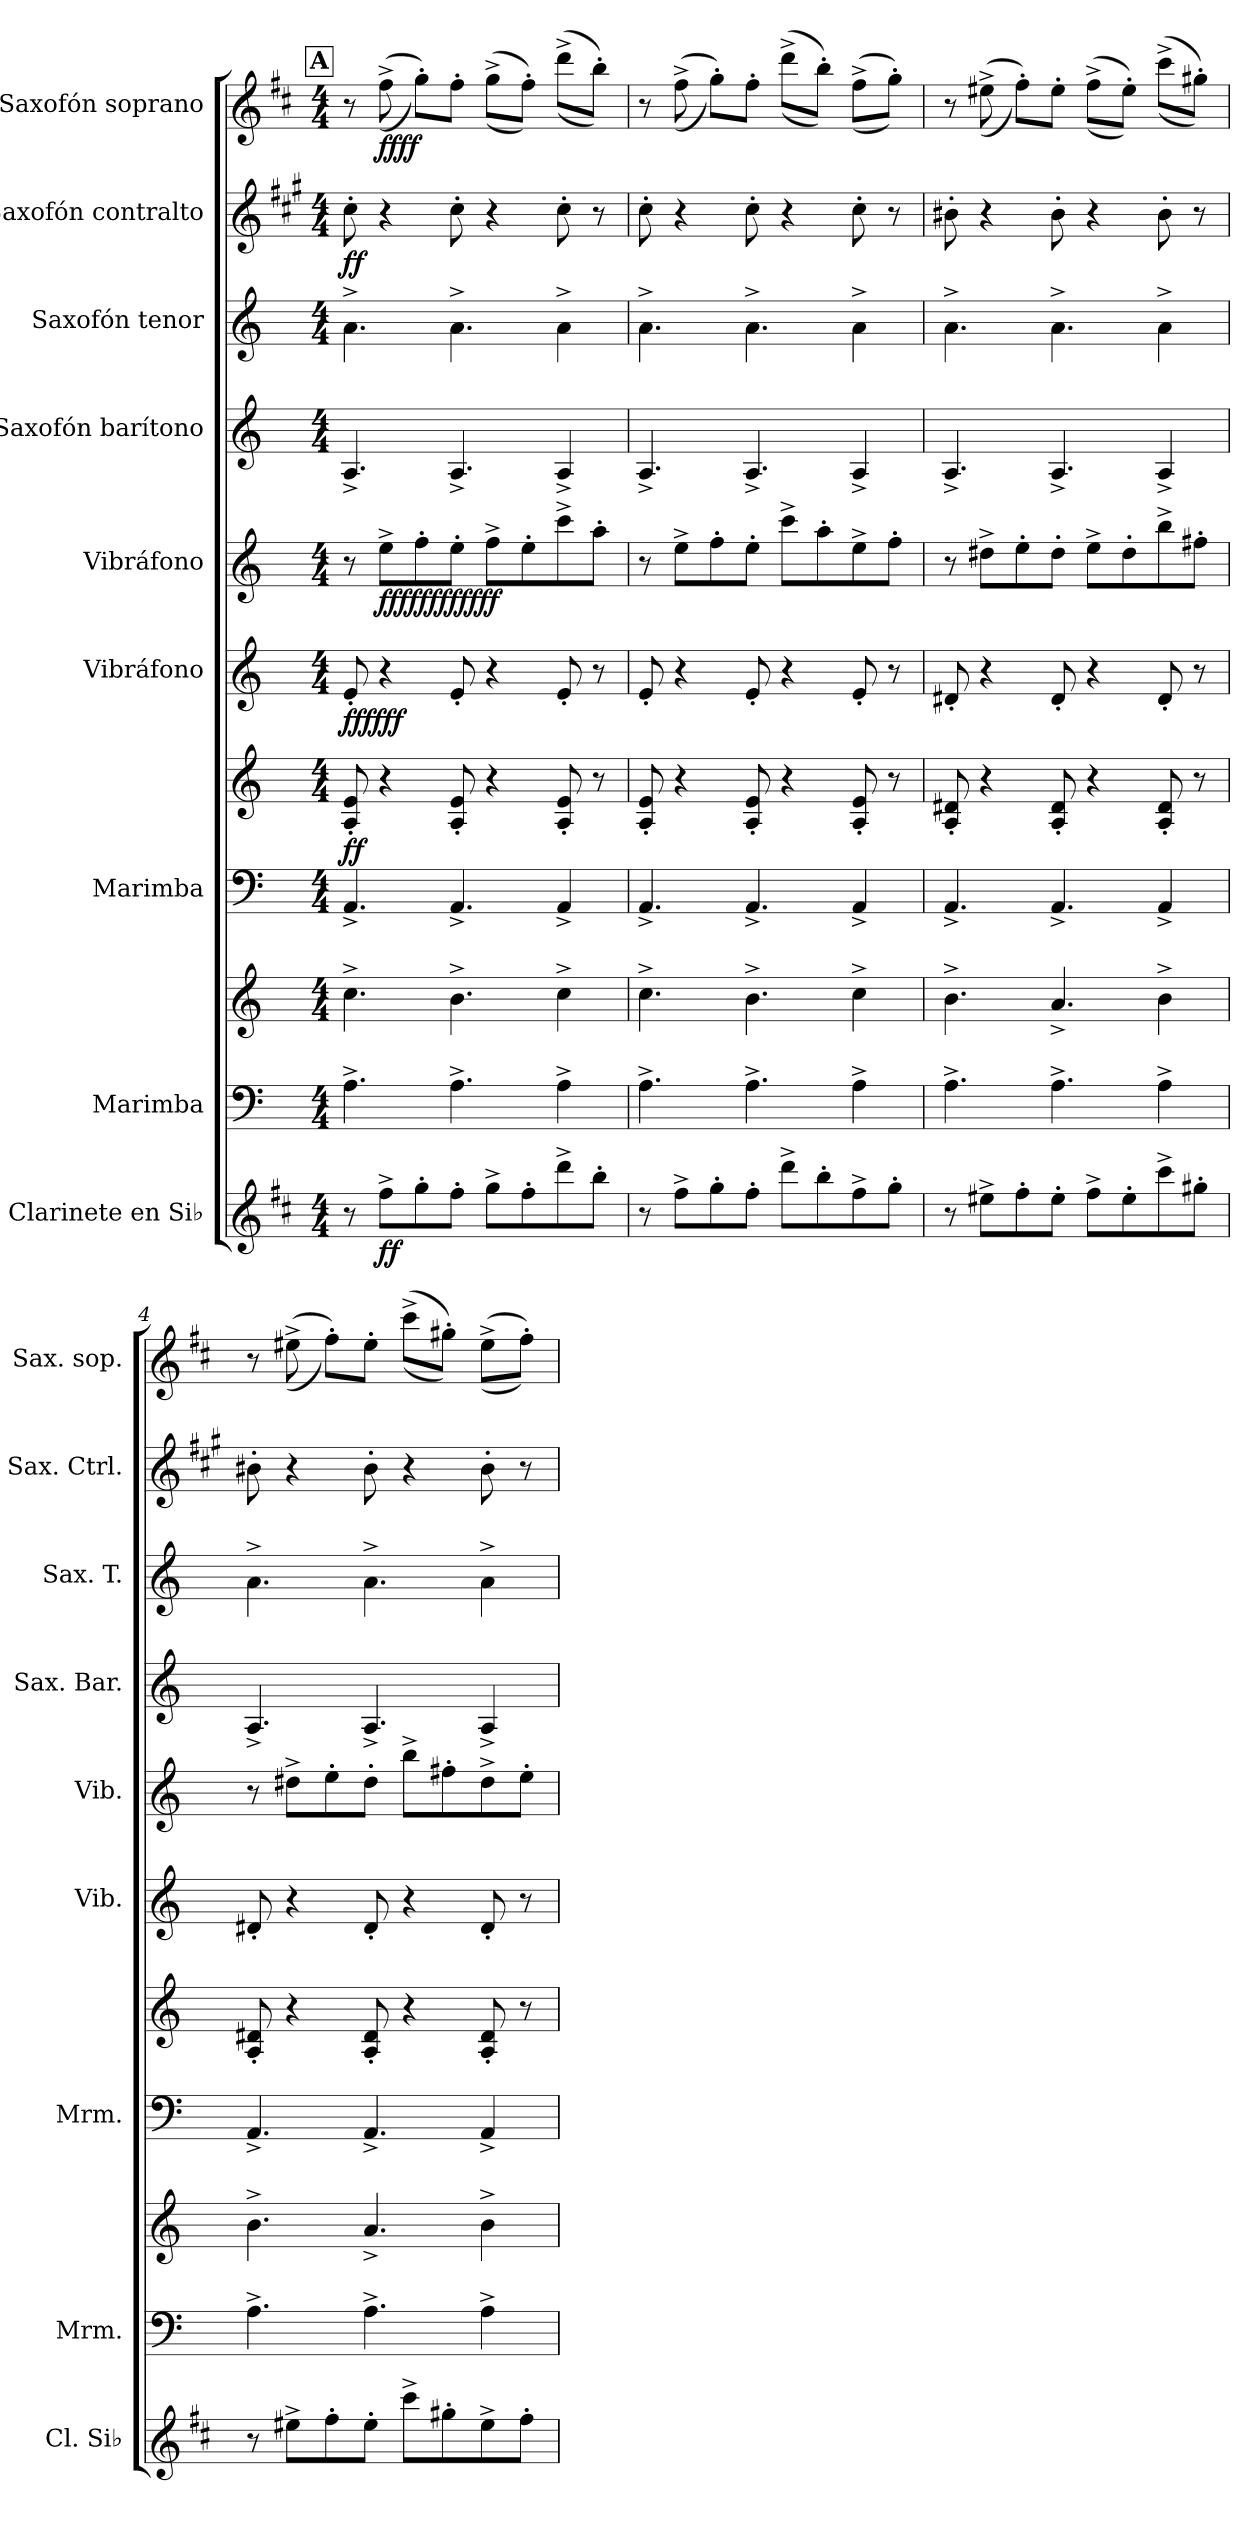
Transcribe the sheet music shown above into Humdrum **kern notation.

**kern	**dynam	**kern	**kern	**kern	**kern	**dynam	**kern	**dynam	**kern	**dynam	**kern	**kern	**kern	**dynam	**kern	**dynam
*part9	*part9	*part8	*part8	*part7	*part7	*part7	*part6	*part6	*part5	*part5	*part4	*part3	*part2	*part2	*part1	*part1
*staff11	*staff11	*staff10	*staff9	*staff8	*staff7	*staff7/8	*staff6	*staff6	*staff5	*staff5	*staff4	*staff3	*staff2	*staff2	*staff1	*staff1
*I"Clarinete en Si♭	*	*I"Marimba	*	*I"Marimba	*	*	*I"Vibráfono	*	*I"Vibráfono	*	*I"Saxofón barítono	*I"Saxofón tenor	*I"Saxofón contralto	*	*I"Saxofón soprano	*
*I'Cl. Si♭	*	*I'Mrm.	*	*I'Mrm.	*	*	*I'Vib.	*	*I'Vib.	*	*I'Sax. Bar.	*I'Sax. T.	*I'Sax. Ctrl.	*	*I'Sax. sop.	*
*clefG2	*	*clefF4	*clefG2	*clefF4	*clefG2	*	*clefG2	*	*clefG2	*	*clefG2	*clefG2	*clefG2	*	*clefG2	*
*ITrd1c2	*	*	*	*	*	*	*	*	*	*	*ITrd12c21	*ITrd8c14	*ITrd5c9	*	*ITrd1c2	*
*k[]	*	*k[]	*k[]	*k[]	*k[]	*	*k[]	*	*k[]	*	*k[]	*k[]	*k[]	*	*k[]	*
*M4/4	*	*M4/4	*M4/4	*M4/4	*M4/4	*	*M4/4	*	*M4/4	*	*M4/4	*M4/4	*M4/4	*	*M4/4	*
!!LO:REH:place=s1:a:B:fs=14:t=A
=1	=1	=1	=1	=1	=1	=1	=1	=1	=1	=1	=1	=1	=1	=1	=1	=1
!	!	!	!	!	!	!LO:DY:b	!	!	!	!	!	!	!	!	!	!
!	!	!	!	!	!	!LO:DY:n=1:b	!	!LO:DY:b	!	!	!	!	!	!	!	!
!	!	!	!	!	!	!	!	!LO:DY:n=1:b	!	!	!	!	!	!	!	!
!	!	!	!	!	!	!	!	!LO:DY:n=2:b	!	!	!	!	!	!	!	!
!	!	!	!	!	!	!	!	!LO:DY:n=3:b	!	!	!	!	!	!	!	!
!	!	!	!	!	!	!	!	!LO:DY:n=4:b	!	!	!	!	!	!	!	!
!	!	!	!	!	!	!	!	!LO:DY:n=5:b	!	!	!	!	!	!LO:DY:b	!	!
!	!	!	!	!	!	!	!	!	!	!	!	!	!	!LO:DY:n=1:b	!	!
8r	.	4.A^\	4.cc^\	4.AA^/	8A/' 8e/'	f f	8e'/	f f f f f f	8r	.	4.AA^/	4.A^\	8e'\	f f	8r	.
!	!LO:DY:b	!	!	!	!	!	!	!	!	!LO:DY:b	!	!	!	!	!	!
!	!	!	!	!	!	!	!	!	!	!LO:DY:n=1:b	!	!	!	!	!	!
!	!	!	!	!	!	!	!	!	!	!LO:DY:n=2:b	!	!	!	!	!	!
!	!	!	!	!	!	!	!	!	!	!LO:DY:n=3:b	!	!	!	!	!	!
!	!	!	!	!	!	!	!	!	!	!LO:DY:n=4:b	!	!	!	!	!	!
!	!	!	!	!	!	!	!	!	!	!LO:DY:n=5:b	!	!	!	!	!	!LO:DY:b
!	!	!	!	!	!	!	!	!	!	!	!	!	!	!	!	!LO:DY:n=1:b
8ee^\L	ff	.	.	.	4r	.	4r	.	8ee^\L	ff ff ff ff ff ff	.	.	4r	.	(>(>8ee^\	ff ff
8ff'\	.	.	.	.	.	.	.	.	8ff'\	.	.	.	.	.	8ff'\L))	.
8ee'\J	.	4.A^\	4.b^\	4.AA^/	8A/' 8e/'	.	8e'/	.	8ee'\J	.	4.AA^/	4.A^\	8e'\	.	8ee'\J	.
8ff^\L	.	.	.	.	4r	.	4r	.	8ff^\L	.	.	.	4r	.	(>(>8ff^\L	.
8ee'\	.	.	.	.	.	.	.	.	8ee'\	.	.	.	.	.	8ee'\J))	.
8ccc^\	.	4A^\	4cc^\	4AA^/	8A/' 8e/'	.	8e'/	.	8ccc^\	.	4AA^/	4A^\	8e'\	.	(>(>8ccc^\L	.
8aa'\J	.	.	.	.	8r	.	8r	.	8aa'\J	.	.	.	8r	.	8aa'\J))	.
=2	=2	=2	=2	=2	=2	=2	=2	=2	=2	=2	=2	=2	=2	=2	=2	=2
8r	.	4.A^\	4.cc^\	4.AA^/	8A/' 8e/'	.	8e'/	.	8r	.	4.AA^/	4.A^\	8e'\	.	8r	.
8ee^\L	.	.	.	.	4r	.	4r	.	8ee^\L	.	.	.	4r	.	(>(>8ee^\	.
8ff'\	.	.	.	.	.	.	.	.	8ff'\	.	.	.	.	.	8ff'\L))	.
8ee'\J	.	4.A^\	4.b^\	4.AA^/	8A/' 8e/'	.	8e'/	.	8ee'\J	.	4.AA^/	4.A^\	8e'\	.	8ee'\J	.
8ccc^\L	.	.	.	.	4r	.	4r	.	8ccc^\L	.	.	.	4r	.	(>(>8ccc^\L	.
8aa'\	.	.	.	.	.	.	.	.	8aa'\	.	.	.	.	.	8aa'\J))	.
8ee^\	.	4A^\	4cc^\	4AA^/	8A/' 8e/'	.	8e'/	.	8ee^\	.	4AA^/	4A^\	8e'\	.	(>(>8ee^\L	.
8ff'\J	.	.	.	.	8r	.	8r	.	8ff'\J	.	.	.	8r	.	8ff'\J))	.
=3	=3	=3	=3	=3	=3	=3	=3	=3	=3	=3	=3	=3	=3	=3	=3	=3
8r	.	4.A^\	4.b^\	4.AA^/	8A/' 8d#X/'	.	8d#X'/	.	8r	.	4.AA^/	4.A^\	8d#X'\	.	8r	.
8dd#X^\L	.	.	.	.	4r	.	4r	.	8dd#X^\L	.	.	.	4r	.	(>(>8dd#X^\	.
8ee'\	.	.	.	.	.	.	.	.	8ee'\	.	.	.	.	.	8ee'\L))	.
8dd#'\J	.	4.A^\	4.a^/	4.AA^/	8A/' 8d#/'	.	8d#'/	.	8dd#'\J	.	4.AA^/	4.A^\	8d#'\	.	8dd#'\J	.
8ee^\L	.	.	.	.	4r	.	4r	.	8ee^\L	.	.	.	4r	.	(>(>8ee^\L	.
8dd#'\	.	.	.	.	.	.	.	.	8dd#'\	.	.	.	.	.	8dd#'\J))	.
8bb^\	.	4A^\	4b^\	4AA^/	8A/' 8d#/'	.	8d#'/	.	8bb^\	.	4AA^/	4A^\	8d#'\	.	(>(>8bb^\L	.
8ff#X'\J	.	.	.	.	8r	.	8r	.	8ff#X'\J	.	.	.	8r	.	8ff#X'\J))	.
!!LO:PB:g=z
=4	=4	=4	=4	=4	=4	=4	=4	=4	=4	=4	=4	=4	=4	=4	=4	=4
8r	.	4.A^\	4.b^\	4.AA^/	8A/' 8d#X/'	.	8d#X'/	.	8r	.	4.AA^/	4.A^\	8d#X'\	.	8r	.
8dd#X^\L	.	.	.	.	4r	.	4r	.	8dd#X^\L	.	.	.	4r	.	(>(>8dd#X^\	.
8ee'\	.	.	.	.	.	.	.	.	8ee'\	.	.	.	.	.	8ee'\L))	.
8dd#'\J	.	4.A^\	4.a^/	4.AA^/	8A/' 8d#/'	.	8d#'/	.	8dd#'\J	.	4.AA^/	4.A^\	8d#'\	.	8dd#'\J	.
8bb^\L	.	.	.	.	4r	.	4r	.	8bb^\L	.	.	.	4r	.	(>(>8bb^\L	.
8ff#X'\	.	.	.	.	.	.	.	.	8ff#X'\	.	.	.	.	.	8ff#X'\J))	.
8dd#^\	.	4A^\	4b^\	4AA^/	8A/' 8d#/'	.	8d#'/	.	8dd#^\	.	4AA^/	4A^\	8d#'\	.	(>(>8dd#^\L	.
8ee'\J	.	.	.	.	8r	.	8r	.	8ee'\J	.	.	.	8r	.	8ee'\J))	.
=	=	=	=	=	=	=	=	=	=	=	=	=	=	=	=	=
*-	*-	*-	*-	*-	*-	*-	*-	*-	*-	*-	*-	*-	*-	*-	*-	*-
